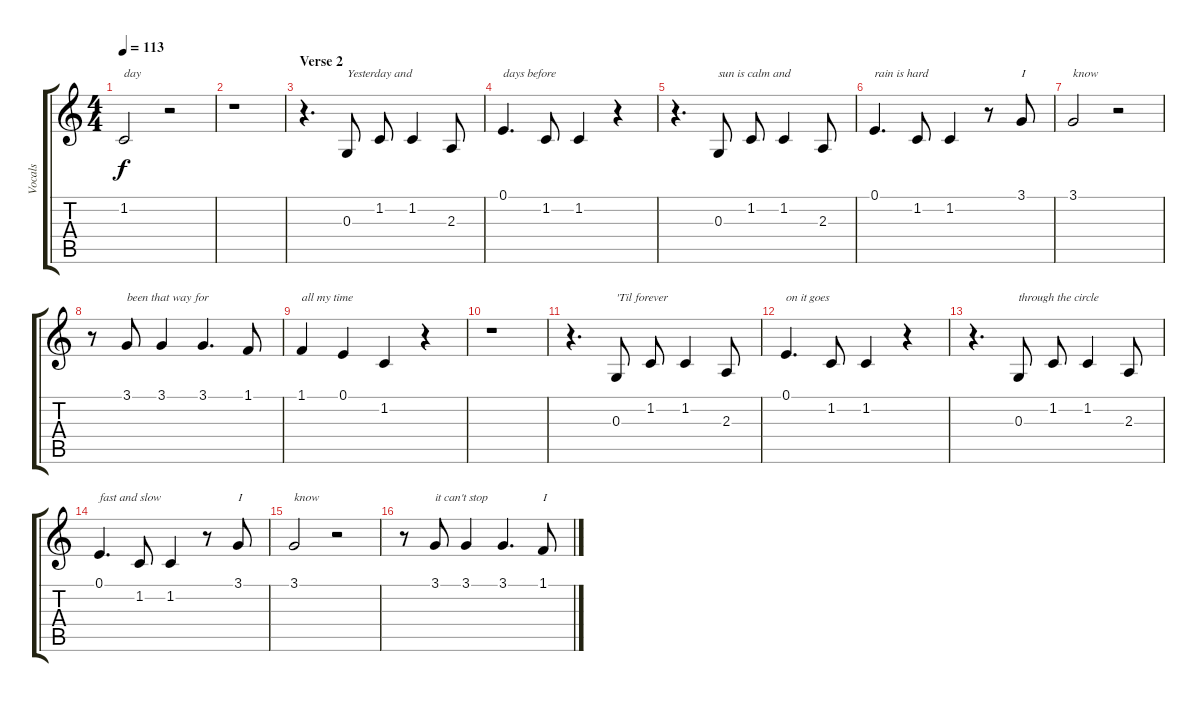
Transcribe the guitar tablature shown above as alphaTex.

\track ("Vocals" "Vocals") {instrument altosax}
\staff {score tabs}
\tuning (E4 B3 G3 D3 A2 E2) {hide}
\ts (4 4)
\tempo 113
\clef g2
\ks c
1.2.2{txt "day" dy f} r.2 |
r.1 |
\section ("" "Verse 2")
r.4{d} 0.3.8{txt "Yesterday and"} 1.2.8 1.2.4 2.3.8 |
0.1.4{d txt "days before"} 1.2.8 1.2.4 r.4 |
r.4{d} 0.3.8{txt "sun is calm and"} 1.2.8 1.2.4 2.3.8 |
0.1.4{d txt "rain is hard"} 1.2.8 1.2.4 r.8 3.1.8{txt "I"} |
3.1.2{txt "know"} r.2 |
r.8 3.1.8{txt "been that way for"} 3.1.4 3.1.4{d} 1.1.8 |
1.1.4{txt "all my time"} 0.1.4 1.2.4 r.4 |
r.1 |
r.4{d} 0.3.8{txt "'Til forever"} 1.2.8 1.2.4 2.3.8 |
0.1.4{d txt "on it goes"} 1.2.8 1.2.4 r.4 |
r.4{d} 0.3.8{txt "through the circle"} 1.2.8 1.2.4 2.3.8 |
0.1.4{d txt "fast and slow"} 1.2.8 1.2.4 r.8 3.1.8{txt "I"} |
3.1.2{txt "know"} r.2 |
r.8 3.1.8{txt "it can't stop"} 3.1.4 3.1.4{d} 1.1.8{txt "I"}
